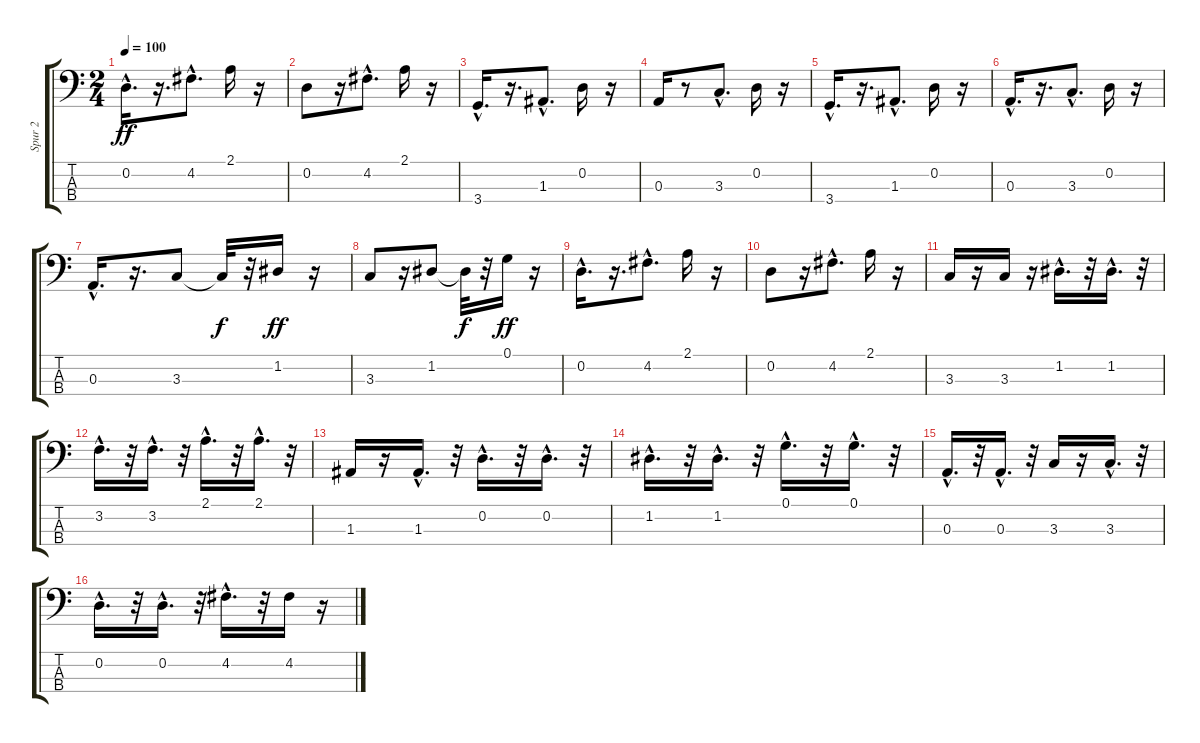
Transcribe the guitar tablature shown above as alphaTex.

\track ("Spur 2" "Spur 2") {instrument electricguitarjazz}
\staff {score tabs}
\tuning (G2 D2 A1 E1) {hide}
\ts (2 4)
\tempo 100
\clef f4
\ks c
0.2{hac}.16{d dy ff} r.16{d} 4.2{hac}.8{d} 2.1.16 r.16 |
0.2.8 r.16 4.2{hac}.8{d} 2.1.16 r.16 |
3.4{hac}.16{d volume 13} r.16{d} 1.3{hac}.8{d} 0.2.16 r.16 |
0.3.16 r.8 3.3{hac}.8{d} 0.2.16 r.16 |
3.4{hac}.16{d} r.16{d} 1.3{hac}.8{d} 0.2.16 r.16 |
0.3{hac}.16{d} r.16{d} 3.3{hac}.8{d} 0.2.16 r.16 |
0.3{hac}.16{d} r.16{d} 3.3.8 3.3{t}.32{dy f} r.32 1.2.16{dy ff} r.16 |
3.3.8 r.16 1.2.8 1.2{t}.32{dy f} r.32 0.1.16{dy ff} r.16 |
0.2{hac}.16{d} r.16{d} 4.2{hac}.8{d} 2.1.16 r.16 |
0.2.8 r.16 4.2{hac}.8{d} 2.1.16 r.16 |
3.3.16{volume 13} r.16 3.3.16 r.16 1.2{hac}.16{d} r.32 1.2{hac}.16{d} r.32 |
3.2{hac}.16{d} r.32 3.2{hac}.16{d} r.32 2.1{hac}.16{d} r.32 2.1{hac}.16{d} r.32 |
1.3.16 r.16 1.3{hac}.16{d} r.32 0.2{hac}.16{d} r.32 0.2{hac}.16{d} r.32 |
1.2{hac}.16{d} r.32 1.2{hac}.16{d} r.32 0.1{hac}.16{d} r.32 0.1{hac}.16{d} r.32 |
0.3{hac}.16{d} r.32 0.3{hac}.16{d} r.32 3.3.16 r.16 3.3{hac}.16{d} r.32 |
0.2{hac}.16{d} r.32 0.2{hac}.16{d} r.32 4.2{hac}.16{d} r.32 4.2.16 r.16
